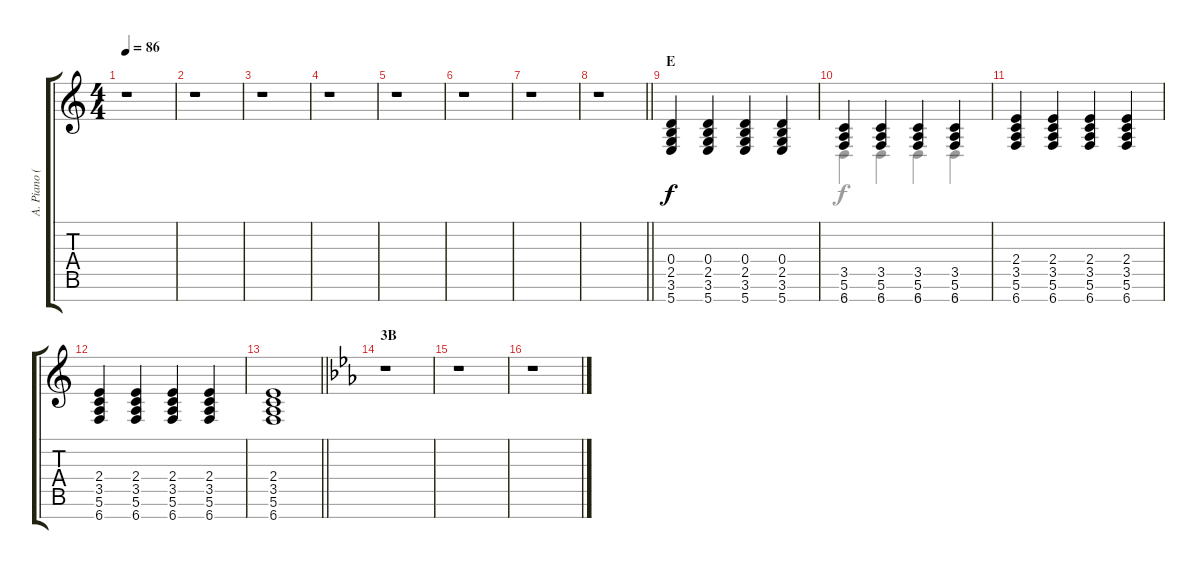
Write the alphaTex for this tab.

\track ("A. Piano (Right Hand)" "A. Piano (") {instrument acousticgrandpiano}
\staff {score tabs}
\tuning (E5 B4 G4 D4 A3 E3 B2) {hide}
\voice
\ts (4 4)
\tempo 86
\clef g2
\ks c
r.1{dy f} |
r.1 |
r.1 |
r.1 |
r.1 |
r.1 |
r.1 |
\barLineRight lightlight
r.1 |
\section ("" "E")
(0.4 2.5 3.6 5.7).4 (0.4 2.5 3.6 5.7).4 (0.4 2.5 3.6 5.7).4 (0.4 2.5 3.6 5.7).4 |
(3.5 5.6 6.7).4 (3.5 5.6 6.7).4 (3.5 5.6 6.7).4 (3.5 5.6 6.7).4 |
(2.4 3.5 5.6 6.7).4 (2.4 3.5 5.6 6.7).4 (2.4 3.5 5.6 6.7).4 (2.4 3.5 5.6 6.7).4 |
(2.4 3.5 5.6 6.7).4 (2.4 3.5 5.6 6.7).4 (2.4 3.5 5.6 6.7).4 (2.4 3.5 5.6 6.7).4 |
\barLineRight lightlight
(2.4 3.5 5.6 6.7).1 |
\section ("" "3B")
\ks eb
r.1 |
r.1 |
r.1
\voice
\clef g2
\ottava regular
\simile none
\ks c
|
|
|
|
|
|
|
\barLineRight lightlight
|
|
3.7.4 3.7.4 3.7.4 3.7.4 |
|
|
\barLineRight lightlight
|
\ks eb
|
|
